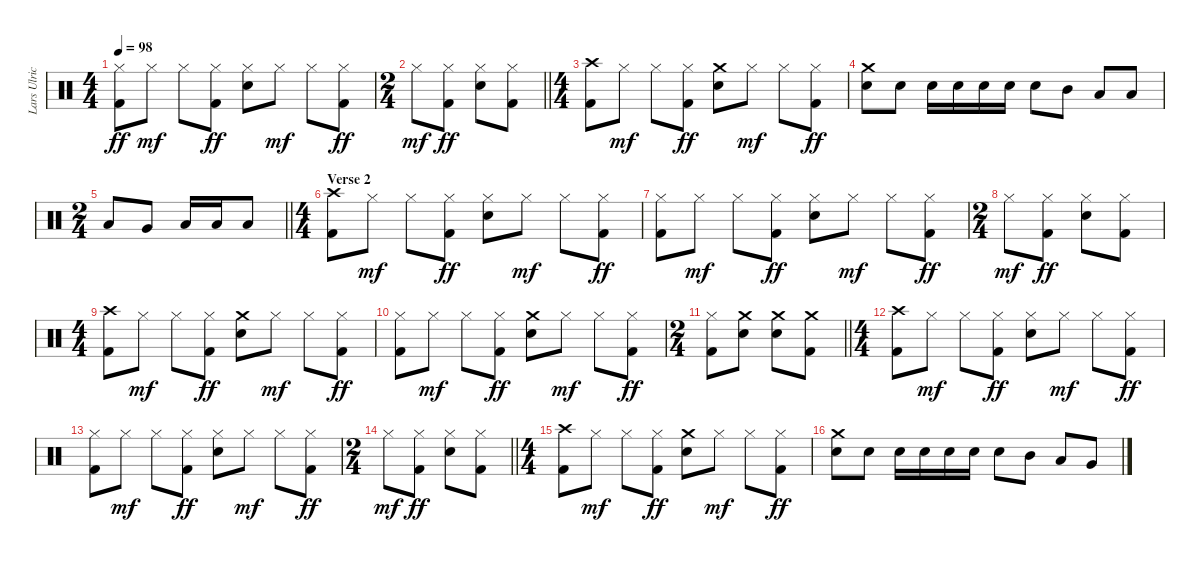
\track ("Lars Ulrich" "Lars Ulric") {instrument percussion}
\staff {score}
\articulation defaults
\ts (4 4)
\tempo 98
\clef neutral
\ks c
("Hi-Hat (closed)" "Kick (hit) 2").8{dy ff} "Hi-Hat (closed)".8{dy mf} "Hi-Hat (closed)".8 ("Hi-Hat (closed)" "Kick (hit) 2").8{dy ff} ("Hi-Hat (closed)" "Snare (hit) 2").8 "Hi-Hat (closed)".8{dy mf} "Hi-Hat (closed)".8 ("Hi-Hat (closed)" "Kick (hit) 2").8{dy ff} |
\ts (2 4)
\barLineRight lightlight "Hi-Hat (closed)".8{dy mf}
("Hi-Hat (closed)" "Kick (hit) 2").8{dy ff} ("Hi-Hat (closed)" "Snare (hit) 2").8 ("Hi-Hat (closed)" "Kick (hit) 2").8 |
\ts (4 4)
("Crash high (hit)" "Kick (hit) 2").8 "Hi-Hat (closed)".8{dy mf} "Hi-Hat (closed)".8 ("Hi-Hat (closed)" "Kick (hit) 2").8{dy ff} ("Crash medium (hit)" "Snare (hit) 2").8 "Hi-Hat (closed)".8{dy mf} "Hi-Hat (closed)".8 ("Hi-Hat (closed)" "Kick (hit) 2").8{dy ff} |
("Crash medium (hit)" "Snare (hit) 2").8 "Snare (hit) 2".8 "Snare (hit) 2".16 "Snare (hit) 2".16 "Snare (hit) 2".16 "Snare (hit) 2".16 "Snare (hit) 2".8 "Mid Tom (hit)".8 "Low Tom (hit)".8 "Low Floor Tom (hit)".8 |
\ts (2 4)
\barLineRight lightlight "Low Tom (hit)".8 "Very Low Tom (hit)".8 "Low Floor Tom (hit)".16 "Low Floor Tom (hit)".16 "Low Floor Tom (hit)".8
|
\ts (4 4)
\section ("" "Verse 2")
("Crash high (hit)" "Kick (hit) 2").8 "Hi-Hat (closed)".8{dy mf} "Hi-Hat (closed)".8 ("Hi-Hat (closed)" "Kick (hit) 2").8{dy ff} ("Hi-Hat (closed)" "Snare (hit) 2").8 "Hi-Hat (closed)".8{dy mf} "Hi-Hat (closed)".8 ("Hi-Hat (closed)" "Kick (hit) 2").8{dy ff} |
("Hi-Hat (closed)" "Kick (hit) 2").8 "Hi-Hat (closed)".8{dy mf} "Hi-Hat (closed)".8 ("Hi-Hat (closed)" "Kick (hit) 2").8{dy ff} ("Hi-Hat (closed)" "Snare (hit) 2").8 "Hi-Hat (closed)".8{dy mf} "Hi-Hat (closed)".8 ("Hi-Hat (closed)" "Kick (hit) 2").8{dy ff} |
\ts (2 4)
"Hi-Hat (closed)".8{dy mf} ("Hi-Hat (closed)" "Kick (hit) 2").8{dy ff} ("Hi-Hat (closed)" "Snare (hit) 2").8 ("Hi-Hat (closed)" "Kick (hit) 2").8 |
\ts (4 4)
("Crash high (hit)" "Kick (hit) 2").8 "Hi-Hat (closed)".8{dy mf} "Hi-Hat (closed)".8 ("Hi-Hat (closed)" "Kick (hit) 2").8{dy ff} ("Crash medium (hit)" "Snare (hit) 2").8 "Hi-Hat (closed)".8{dy mf} "Hi-Hat (closed)".8 ("Hi-Hat (closed)" "Kick (hit) 2").8{dy ff} |
("Hi-Hat (closed)" "Kick (hit) 2").8 "Hi-Hat (closed)".8{dy mf} "Hi-Hat (closed)".8 ("Hi-Hat (closed)" "Kick (hit) 2").8{dy ff} ("Crash medium (hit)" "Snare (hit) 2").8 "Hi-Hat (closed)".8{dy mf} "Hi-Hat (closed)".8 ("Hi-Hat (closed)" "Kick (hit) 2").8{dy ff} |
\ts (2 4)
\barLineRight lightlight
("Hi-Hat (closed)" "Kick (hit) 2").8 ("Crash medium (hit)" "Snare (hit) 2").8 ("Crash medium (hit)" "Snare (hit) 2").8 ("Crash medium (hit)" "Kick (hit) 2").8 |
\ts (4 4)
("Crash high (hit)" "Kick (hit) 2").8 "Hi-Hat (closed)".8{dy mf} "Hi-Hat (closed)".8 ("Hi-Hat (closed)" "Kick (hit) 2").8{dy ff} ("Hi-Hat (closed)" "Snare (hit) 2").8 "Hi-Hat (closed)".8{dy mf} "Hi-Hat (closed)".8 ("Hi-Hat (closed)" "Kick (hit) 2").8{dy ff} |
("Hi-Hat (closed)" "Kick (hit) 2").8 "Hi-Hat (closed)".8{dy mf} "Hi-Hat (closed)".8 ("Hi-Hat (closed)" "Kick (hit) 2").8{dy ff} ("Hi-Hat (closed)" "Snare (hit) 2").8 "Hi-Hat (closed)".8{dy mf} "Hi-Hat (closed)".8 ("Hi-Hat (closed)" "Kick (hit) 2").8{dy ff} |
\ts (2 4)
\barLineRight lightlight "Hi-Hat (closed)".8{dy mf}
("Hi-Hat (closed)" "Kick (hit) 2").8{dy ff} ("Hi-Hat (closed)" "Snare (hit) 2").8 ("Hi-Hat (closed)" "Kick (hit) 2").8 |
\ts (4 4)
("Crash high (hit)" "Kick (hit) 2").8 "Hi-Hat (closed)".8{dy mf} "Hi-Hat (closed)".8 ("Hi-Hat (closed)" "Kick (hit) 2").8{dy ff} ("Crash medium (hit)" "Snare (hit) 2").8 "Hi-Hat (closed)".8{dy mf} "Hi-Hat (closed)".8 ("Hi-Hat (closed)" "Kick (hit) 2").8{dy ff} |
("Crash medium (hit)" "Snare (hit) 2").8 "Snare (hit) 2".8 "Snare (hit) 2".16 "Snare (hit) 2".16 "Snare (hit) 2".16 "Snare (hit) 2".16 "Snare (hit) 2".8 "Mid Tom (hit)".8 "Low Tom (hit)".8 "Very Low Tom (hit)".8
